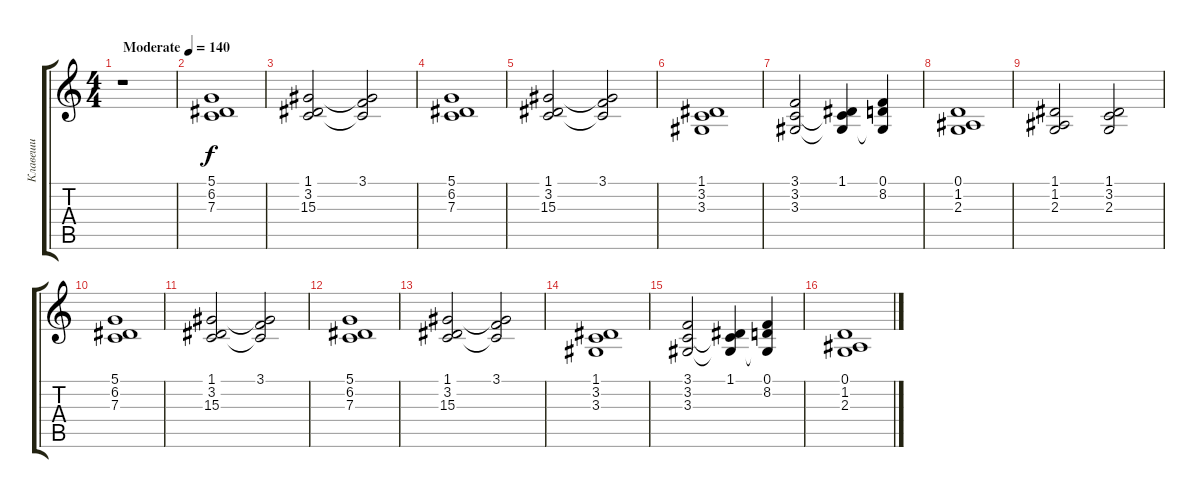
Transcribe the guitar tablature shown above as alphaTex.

\track ("Клавеши" "Клавеши") {instrument choiraahs}
\staff {score tabs}
\tuning (D4 A3 F3 C3 G2 D2) {hide}
\ts (4 4)
\tempo (140 "Moderate")
\clef g2
\ks c
r.1{dy f instrument choiraahs} |
(5.1 6.2 7.3).1{volume 8 instrument choiraahs} |
(1.1 3.2 15.3).2 (3.1 3.2{t} 15.3{t}).2 |
(5.1 6.2 7.3).1 |
(1.1 3.2 15.3).2 (3.1 3.2{t} 15.3{t}).2 |
(1.1 3.2 3.3).1 |
(3.1 3.2 3.3).2 (1.1 3.2{t} 3.3{t}).4 (0.1 8.2 3.3{t}).4 |
(0.1 1.2 2.3).1 |
(1.1 1.2 2.3).2 (1.1 3.2 2.3).2 |
(5.1 6.2 7.3).1 |
(1.1 3.2 15.3).2 (3.1 3.2{t} 15.3{t}).2 |
(5.1 6.2 7.3).1 |
(1.1 3.2 15.3).2 (3.1 3.2{t} 15.3{t}).2 |
(1.1 3.2 3.3).1 |
(3.1 3.2 3.3).2 (1.1 3.2{t} 3.3{t}).4 (0.1 8.2 3.3{t}).4 |
(0.1 1.2 2.3).1
